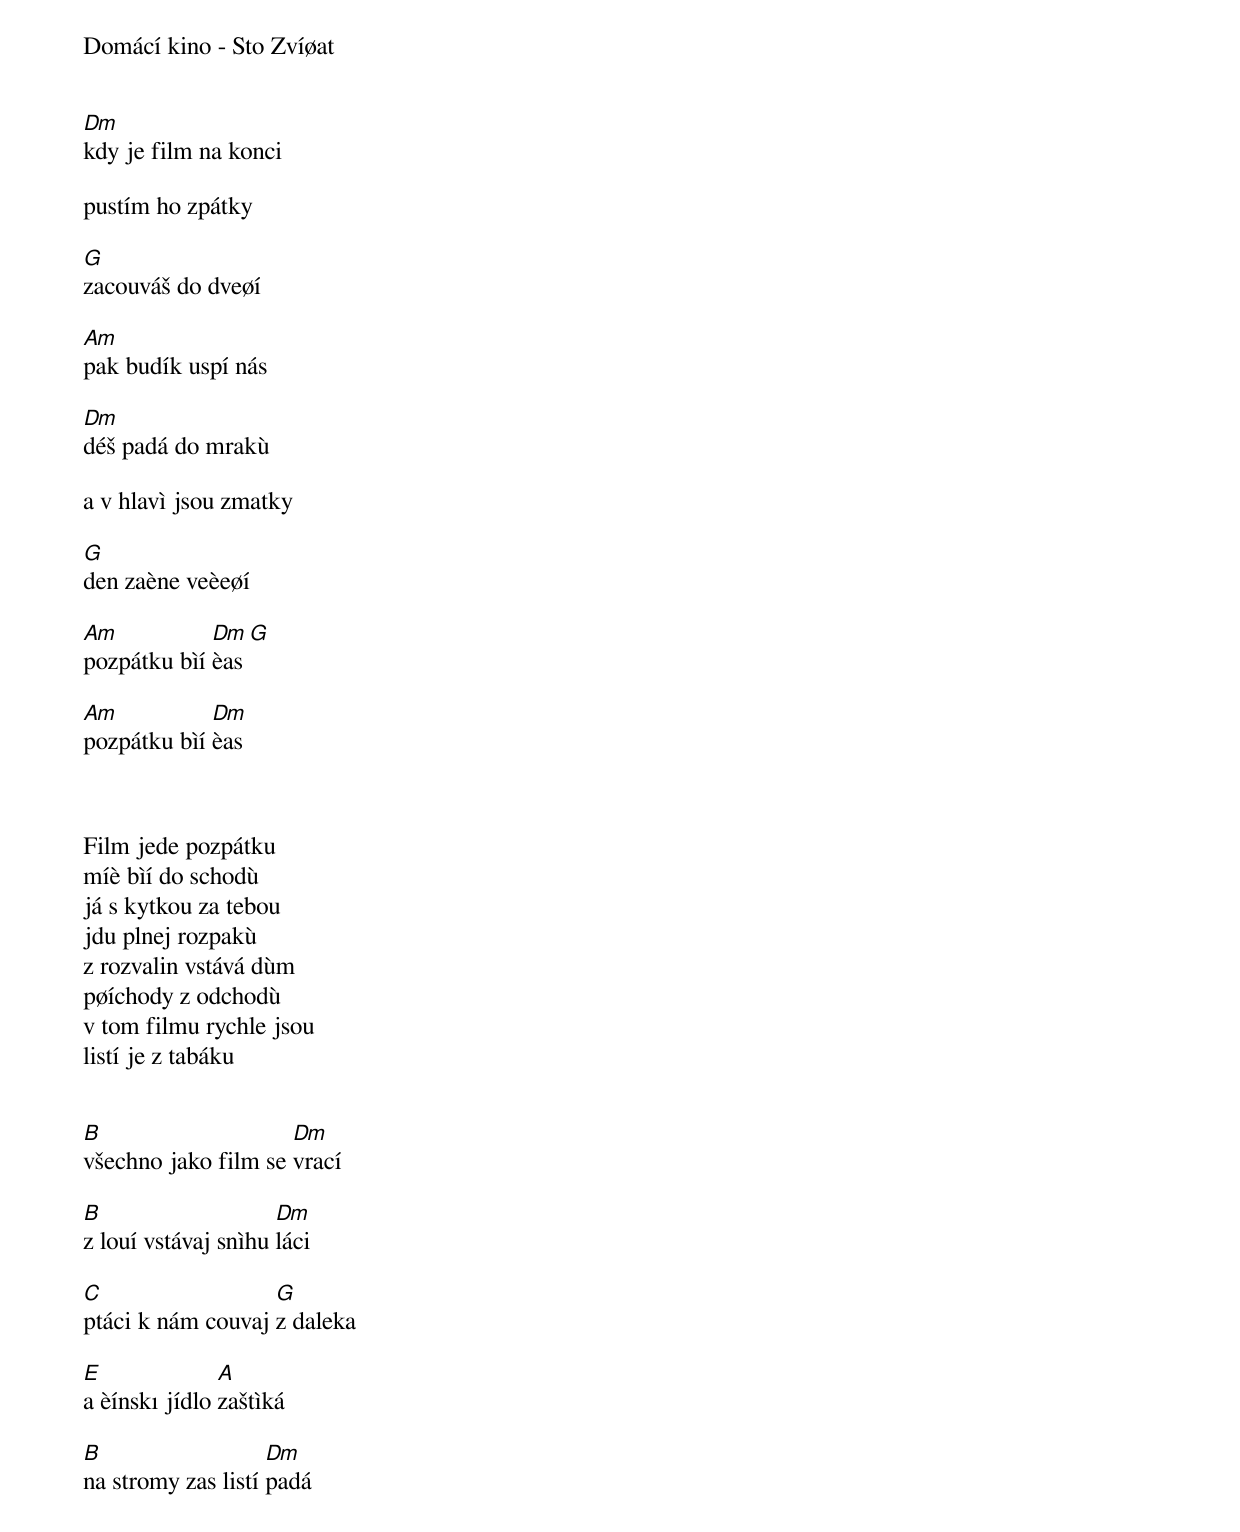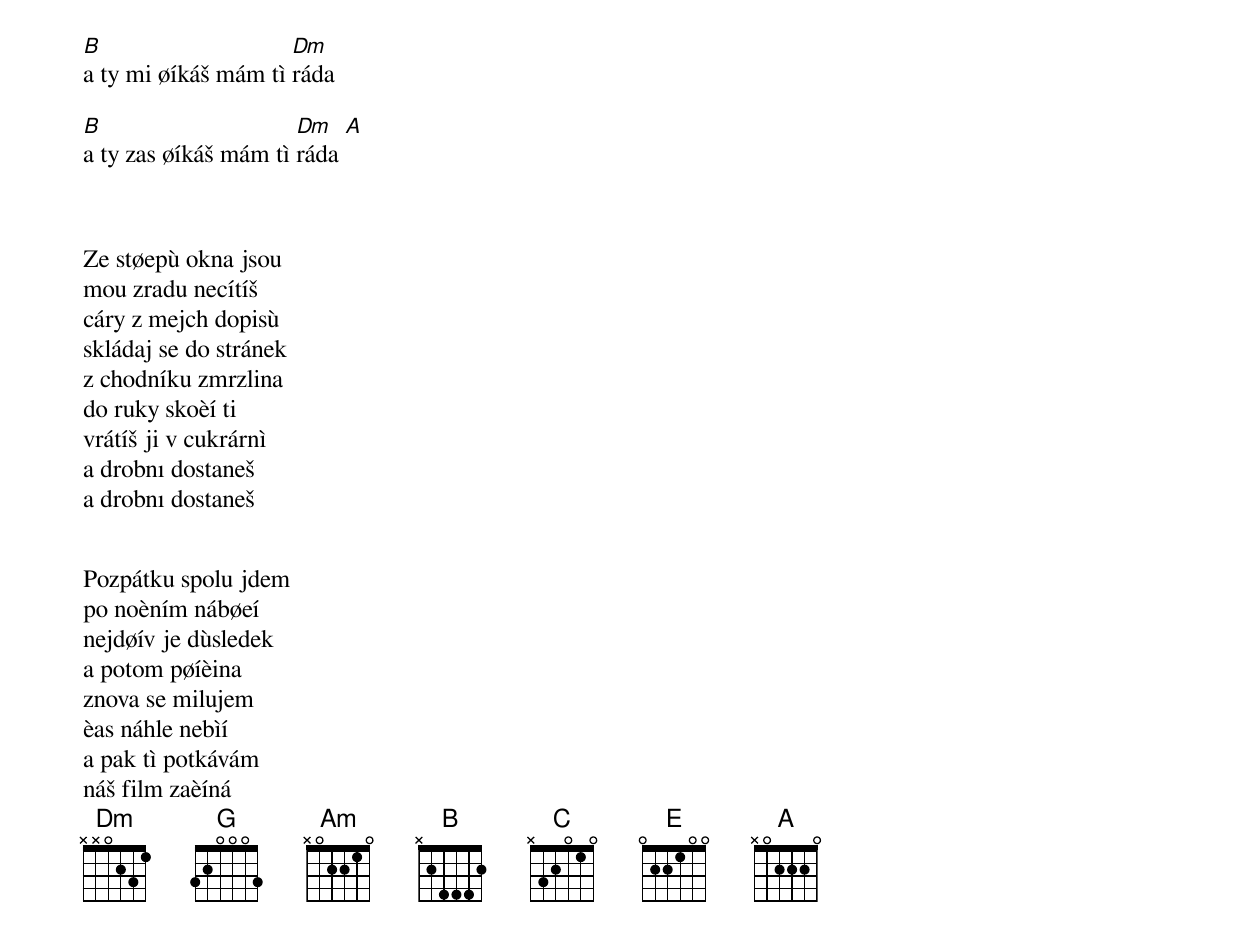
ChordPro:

Domácí kino - Sto Zvíøat


[Dm]kdy je film na konci

pustím ho zpátky

[G]zacouváš do dveøí

[Am]pak budík uspí nás

[Dm]déš padá do mrakù

a v hlavì jsou zmatky

[G]den zaène veèeøí

[Am]pozpátku bìí [Dm]èas [G]

[Am]pozpátku bìí [Dm]èas



Film jede pozpátku
míè bìí do schodù
já s kytkou za tebou
jdu plnej rozpakù
z rozvalin vstává dùm
pøíchody z odchodù
v tom filmu rychle jsou
listí je z tabáku


[B]všechno jako film se [Dm]vrací

[B]z louí vstávaj snìhu [Dm]láci

[C]ptáci k nám couvaj [G]z daleka

[E]a èínskı jídlo [A]zaštìká

[B]na stromy zas listí [Dm]padá

[B]a ty mi øíkáš mám tì [Dm]ráda

[B]a ty zas øíkáš mám tì [Dm]ráda [A]



Ze støepù okna jsou
mou zradu necítíš
cáry z mejch dopisù
skládaj se do stránek
z chodníku zmrzlina
do ruky skoèí ti
vrátíš ji v cukrárnì
a drobnı dostaneš
a drobnı dostaneš


Pozpátku spolu jdem
po noèním nábøeí
nejdøív je dùsledek
a potom pøíèina
znova se milujem
èas náhle nebìí
a pak tì potkávám
náš film zaèíná
